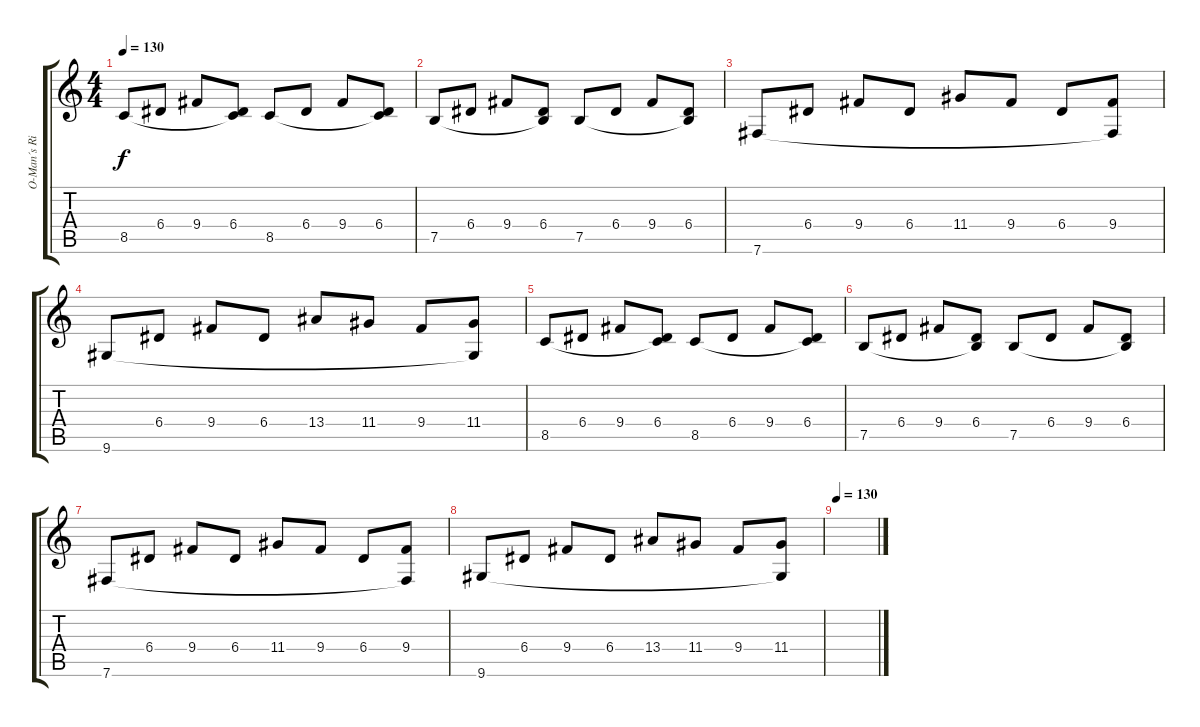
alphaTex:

\track ("O-Man´s Riff in akkustik" "O-Man´s Ri") {instrument acousticguitarnylon}
\staff {score tabs}
\tuning (B3 Gb3 D3 A2 E2 B1) {hide}
\ts (4 4)
\tempo 130
\clef g2
\ks c
8.5.8{dy f} 6.4.8 9.4.8 (6.4 8.5{t}).8 8.5.8 6.4.8 9.4.8 (6.4 8.5{t}).8 |
7.5.8 6.4.8 9.4.8 (6.4 7.5{t}).8 7.5.8 6.4.8 9.4.8 (6.4 7.5{t}).8 |
7.6.8 6.4.8 9.4.8 6.4.8 11.4.8 9.4.8 6.4.8 (9.4 7.6{t}).8 |
9.6.8 6.4.8 9.4.8 6.4.8 13.4.8 11.4.8 9.4.8 (11.4 9.6{t}).8 |
8.5.8 6.4.8 9.4.8 (6.4 8.5{t}).8 8.5.8 6.4.8 9.4.8 (6.4 8.5{t}).8 |
7.5.8 6.4.8 9.4.8 (6.4 7.5{t}).8 7.5.8 6.4.8 9.4.8 (6.4 7.5{t}).8 |
7.6.8 6.4.8 9.4.8 6.4.8 11.4.8 9.4.8 6.4.8 (9.4 7.6{t}).8 |
9.6.8 6.4.8 9.4.8 6.4.8 13.4.8 11.4.8 9.4.8 (11.4 9.6{t}).8 |
\tempo 130
